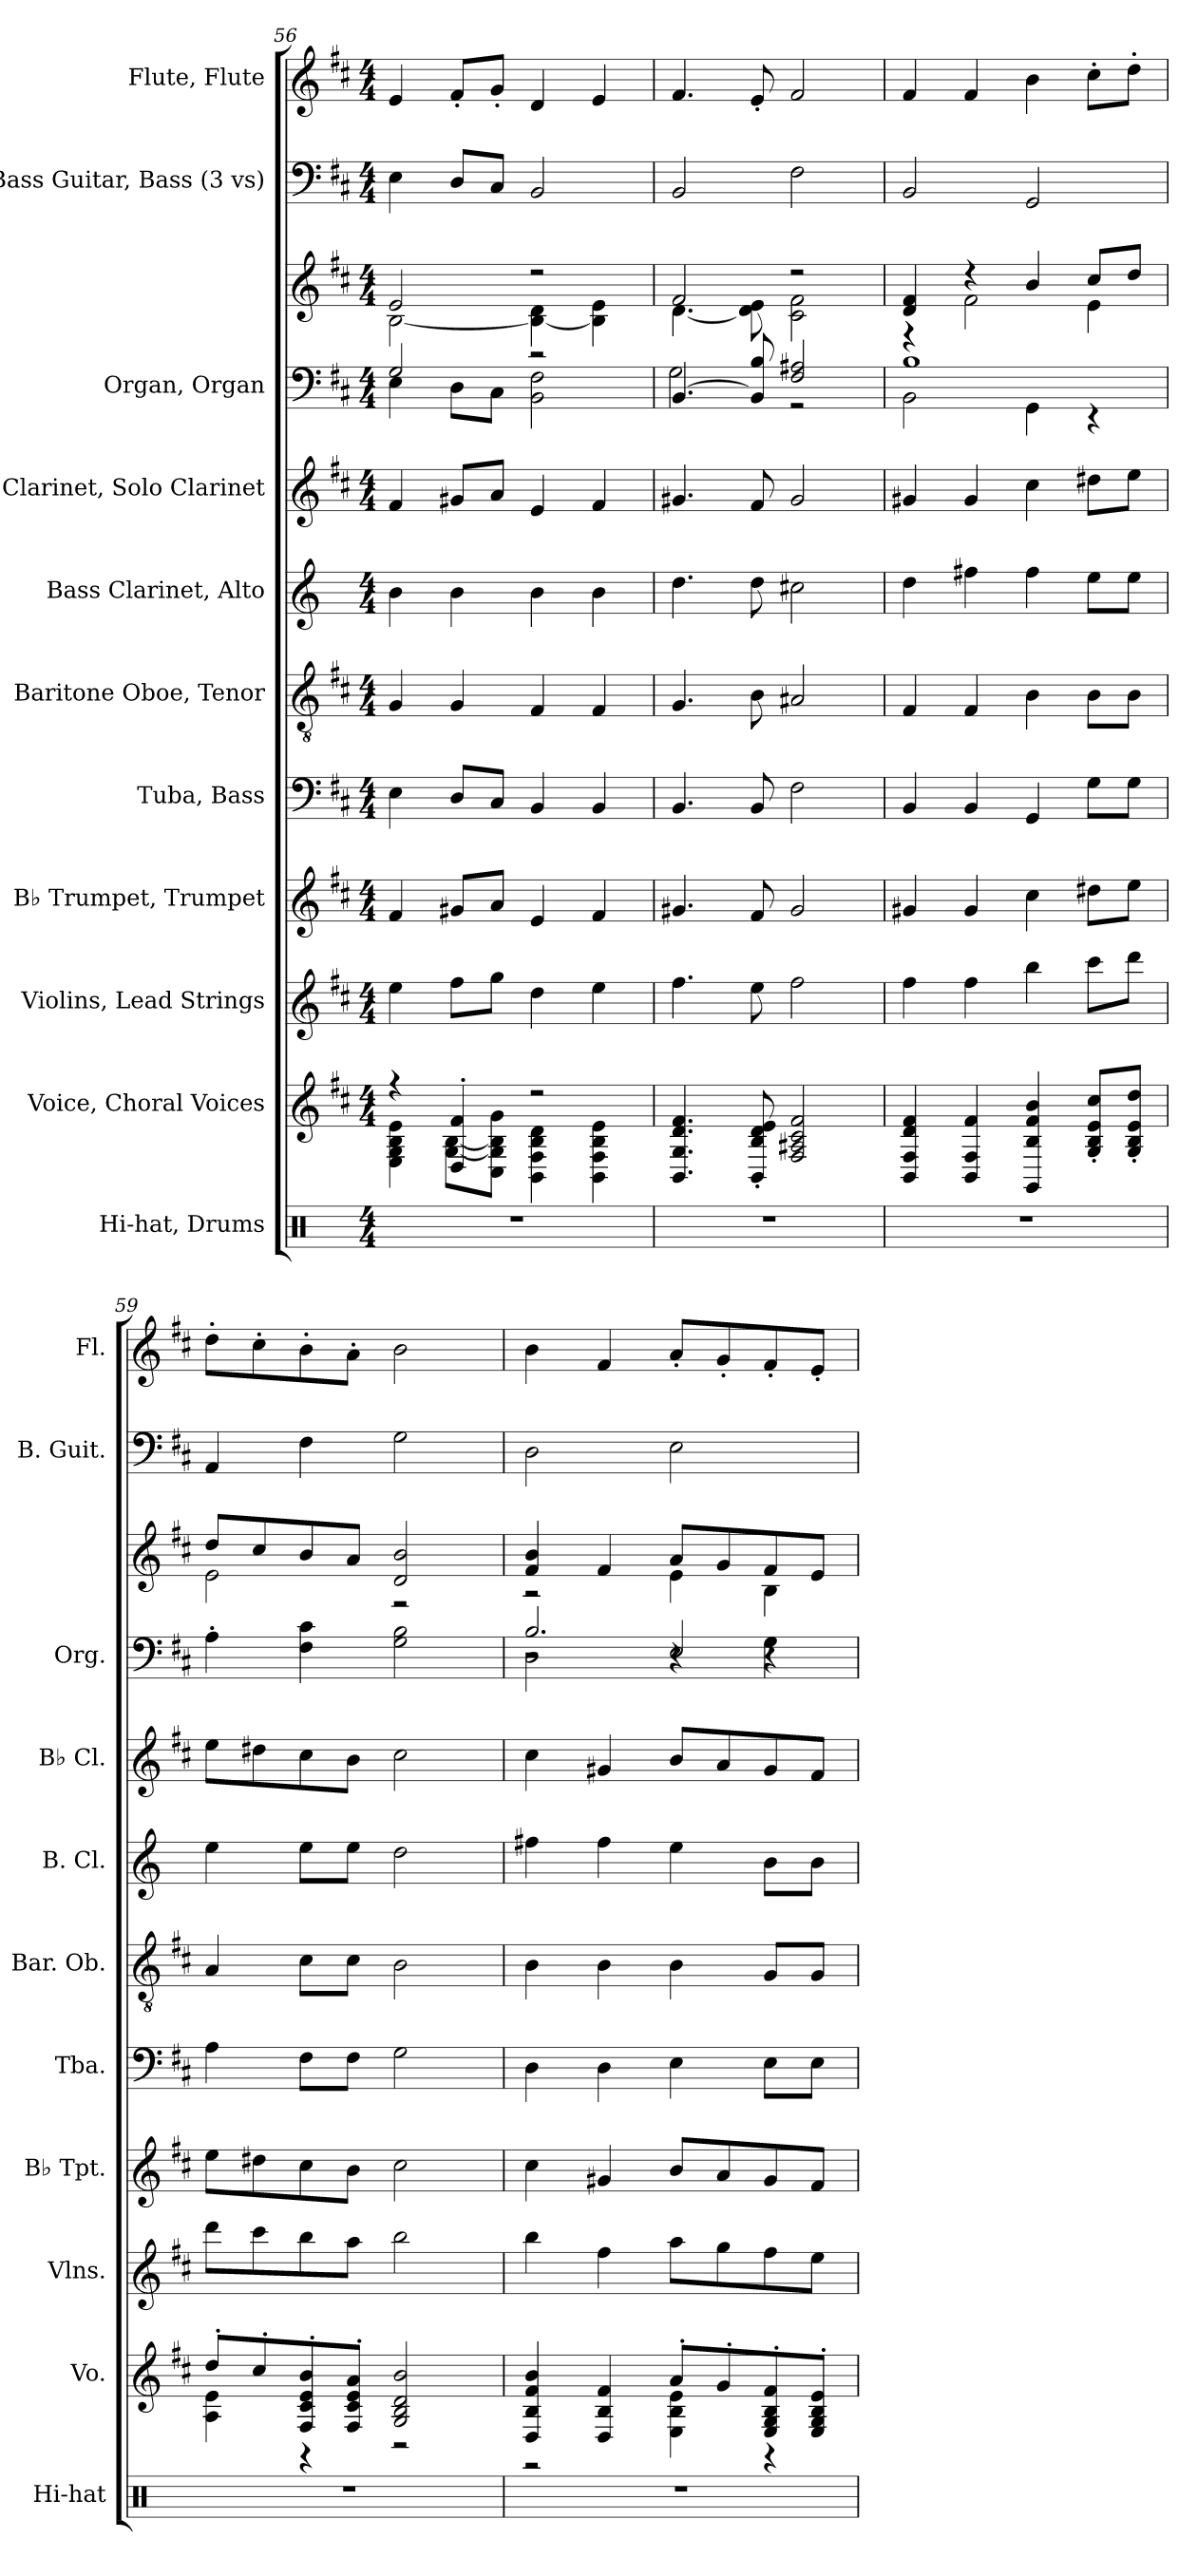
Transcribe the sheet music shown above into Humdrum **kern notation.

**kern	**kern	**kern	**kern	**kern	**kern	**kern	**kern	**kern	**kern	**kern	**kern
*part11	*part10	*part9	*part8	*part7	*part6	*part5	*part4	*part3	*part3	*part2	*part1
*staff12	*staff11	*staff10	*staff9	*staff8	*staff7	*staff6	*staff5	*staff4	*staff3	*staff2	*staff1
*I"Hi-hat, Drums	*I"Voice, Choral Voices	*I"Violins, Lead Strings	*I"B♭ Trumpet, Trumpet	*I"Tuba, Bass	*I"Baritone Oboe, Tenor	*I"Bass Clarinet, Alto	*I"B♭ Clarinet, Solo Clarinet	*I"Organ, Organ	*	*I"Bass Guitar, Bass (3 vs)	*I"Flute, Flute
*I'Hi-hat	*I'Vo.	*I'Vlns.	*I'B♭ Tpt.	*I'Tba.	*I'Bar. Ob.	*I'B. Cl.	*I'B♭ Cl.	*I'Org.	*	*I'B. Guit.	*I'Fl.
*clefX	*clefG2	*clefG2	*clefG2	*clefF4	*clefGv2	*clefG2	*clefG2	*clefF4	*clefG2	*clefF4	*clefG2
*	*	*	*ITrd1c2	*	*	*ITrd8c14	*ITrd1c2	*	*	*ITrd7c12	*
*k[]	*k[f#c#]	*k[f#c#]	*k[]	*k[f#c#]	*k[f#c#]	*k[]	*k[]	*k[f#c#]	*k[f#c#]	*k[f#c#]	*k[f#c#]
*M4/4	*M4/4	*M4/4	*M4/4	*M4/4	*M4/4	*M4/4	*M4/4	*M4/4	*M4/4	*M4/4	*M4/4
=56	=56	=56	=56	=56	=56	=56	=56	=56	=56	=56	=56
*	*^	*	*	*	*	*	*	*^	*^	*	*
1r	4r	4E\ 4G\ 4B\ 4e\	4ee\	4e/	4E\	4G/	4B\	4e/	2G/	4E\	2e/	[2B\	4EE\	4e/
.	4D/' 4f#/'	[8G\ [8B\L	8ff#\L	8f#X/L	8D/L	4G/	4B\	8f#X/L	.	8D\L	.	.	8DD/L	8f#'/L
.	.	8C#\ 8G\] 8B\] 8g\J	8gg\J	8g/J	8C#/J	.	.	8g/J	.	8C#\J	.	.	8CC#/J	8g'/J
.	2r	4BB\ 4F#\ 4B\ 4d\	4dd\	4d/	4BB/	4F#/	4B\	4d/	2r	2BB\ 2F#\	2r	4B\_ 4d\	2BBB/	4d/
.	.	4BB\ 4F#\ 4B\ 4e\	4ee\	4e/	4BB/	4F#/	4B\	4e/	.	.	.	4B\] 4e\	.	4e/
*	*v	*v	*	*	*	*	*	*	*	*	*	*	*	*
=57	=57	=57	=57	=57	=57	=57	=57	=57	=57	=57	=57	=57	=57
1r	4.BB/ 4.G/ 4.d/ 4.f#/	4.ff#\	4.f#X/	4.BB/	4.G/	4.d\	4.f#X/	[4.BB/	2G\	2f#/	[4.d\	2BBB/	4.f#/
.	8BB/' 8B/' 8d/' 8e/'	8ee\	8e/	8BB/	8B\	8d\	8e/	8BB/] 8B/	.	.	8d\] 8e\	.	8e'/
.	2F#/ 2A#X/ 2c#/ 2f#/	2ff#\	2f#/	2F#\	2A#X/	2c#X\	2f#/	2F#/ 2A#X/	2r	2r	2c#\ 2f#\	2FF#\	2f#/
!!LO:PB:g=z
=58	=58	=58	=58	=58	=58	=58	=58	=58	=58	=58	=58	=58	=58
1r	4BB/ 4F#/ 4d/ 4f#/	4ff#\	4f#X/	4BB/	4F#/	4d\	4f#X/	1B	2BB\	4d/ 4f#/	4r	2BBB/	4f#/
.	4BB/ 4F#/ 4f#/	4ff#\	4f#/	4BB/	4F#/	4f#X\	4f#/	.	.	4r	2f#\	.	4f#/
.	4GG/ 4B/ 4f#/ 4b/	4bb\	4b\	4GG/	4B\	4f#\	4b\	.	4GG\	4b/	.	2GGG/	4b\
.	8G/' 8B/' 8e/' 8cc#/'L	8ccc#\L	8cc#X\L	8G\L	8B\L	8e\L	8cc#X\L	.	4r	8cc#/L	4e\	.	8cc#'\L
.	8G/' 8B/' 8e/' 8dd/'J	8ddd\J	8dd\J	8G\J	8B\J	8e\J	8dd\J	.	.	8dd/J	.	.	8dd'\J
*	*	*	*	*	*	*	*	*v	*v	*	*	*	*
=59	=59	=59	=59	=59	=59	=59	=59	=59	=59	=59	=59	=59
*	*^	*	*	*	*	*	*	*	*	*	*	*
1r	8dd'/L	4A\ 4e\	8ddd\L	8dd\L	4A\	4A/	4e\	8dd\L	4A'\	8dd/L	2e\	4AAA/	8dd'\L
.	8cc#'/	.	8ccc#\	8cc#X\	.	.	.	8cc#X\	.	8cc#/	.	.	8cc#'\
.	8F#/' 8c#/' 8e/' 8b/'	4r	8bb\	8b\	8F#\L	8c#\L	8e\L	8b\	4F#\ 4c#\	8b/	.	4FF#\	8b'\
.	8F#/' 8c#/' 8e/' 8a/'J	.	8aa\J	8a\J	8F#\J	8c#\J	8e\J	8a\J	.	8a/J	.	.	8a'\J
.	2G/ 2B/ 2d/ 2b/	2r	2bb\	2b\	2G\	2B\	2d\	2b\	2G\ 2B\	2d/ 2b/	2r	2GG\	2b\
=60	=60	=60	=60	=60	=60	=60	=60	=60	=60	=60	=60	=60	=60
*	*	*	*	*	*	*	*	*	*^	*	*	*	*
*	*	*	*	*	*	*	*	*	*	*^	*	*	*	*
1r	4D/ 4B/ 4f#/ 4b/	2r	4bb\	4b\	4D\	4B\	4f#X\	4b\	2.B/	2D\	2r	4f#/ 4b/	2r	2DD\	4b\
.	4D/ 4B/ 4f#/	.	4ff#\	4f#X/	4D\	4B\	4f#\	4f#X/	.	.	.	4f#/	.	.	4f#/
.	8a'/L	4E\ 4B\ 4e\	8aa\L	8a/L	4E\	4B\	4e\	8a/L	.	4r	2E/	8a/L	4e\	2EE\	8a'/L
.	8g'/	.	8gg\	8g/	.	.	.	8g/	.	.	.	8g/	.	.	8g'/
.	8E/' 8G/' 8B/' 8f#/'	4r	8ff#\	8f#/	8E\L	8G/L	8B\L	8f#/	4r	4G\	.	8f#/	4B\	.	8f#'/
.	8E/' 8G/' 8B/' 8e/'J	.	8ee\J	8e/J	8E\J	8G/J	8B\J	8e/J	.	.	.	8e/J	.	.	8e'/J
*	*	*	*	*	*	*	*	*	*v	*v	*v	*	*	*	*
*	*v	*v	*	*	*	*	*	*	*	*v	*v	*	*
=	=	=	=	=	=	=	=	=	=	=	=
*-	*-	*-	*-	*-	*-	*-	*-	*-	*-	*-	*-
